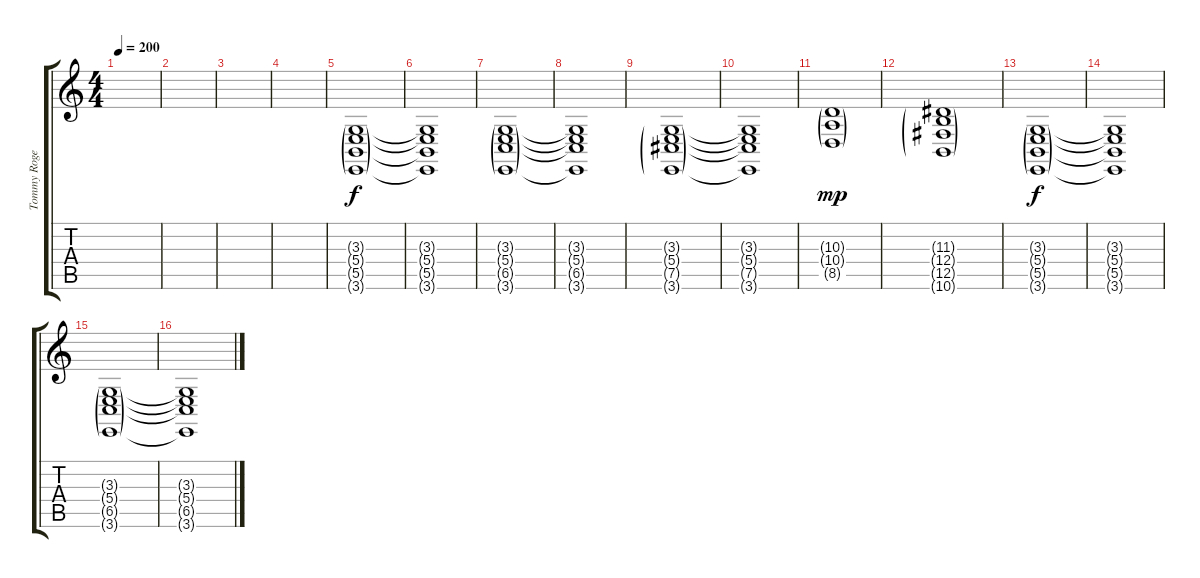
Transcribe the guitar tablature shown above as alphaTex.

\track ("Tommy Rogers" "Tommy Roge") {instrument lead2sawtooth}
\staff {score tabs}
\tuning (Db4 Ab3 E3 B2 Gb2 Db2) {hide}
\ts (4 4)
\tempo 200
\clef g2
\ks c
|
|
|
|
(3.3{g} 5.4{g} 5.5{g} 3.6{g}).1{dy f} |
(3.3{t} 5.4{t} 5.5{t} 3.6{t}).1 |
(3.3{g} 5.4{g} 6.5{g} 3.6{g}).1 |
(3.3{t} 5.4{t} 6.5{t} 3.6{t}).1 |
(3.3{g} 5.4{g} 7.5{g} 3.6{g}).1 |
(3.3{t} 5.4{t} 7.5{t} 3.6{t}).1 |
(10.3{g} 10.4{g} 8.5{g}).1{dy mp} |
(11.3{g} 12.4{g} 12.5{g} 10.6{g}).1 |
(3.3{g} 5.4{g} 5.5{g} 3.6{g}).1{dy f} |
(3.3{t} 5.4{t} 5.5{t} 3.6{t}).1 |
(3.3{g} 5.4{g} 6.5{g} 3.6{g}).1 |
(3.3{t} 5.4{t} 6.5{t} 3.6{t}).1
